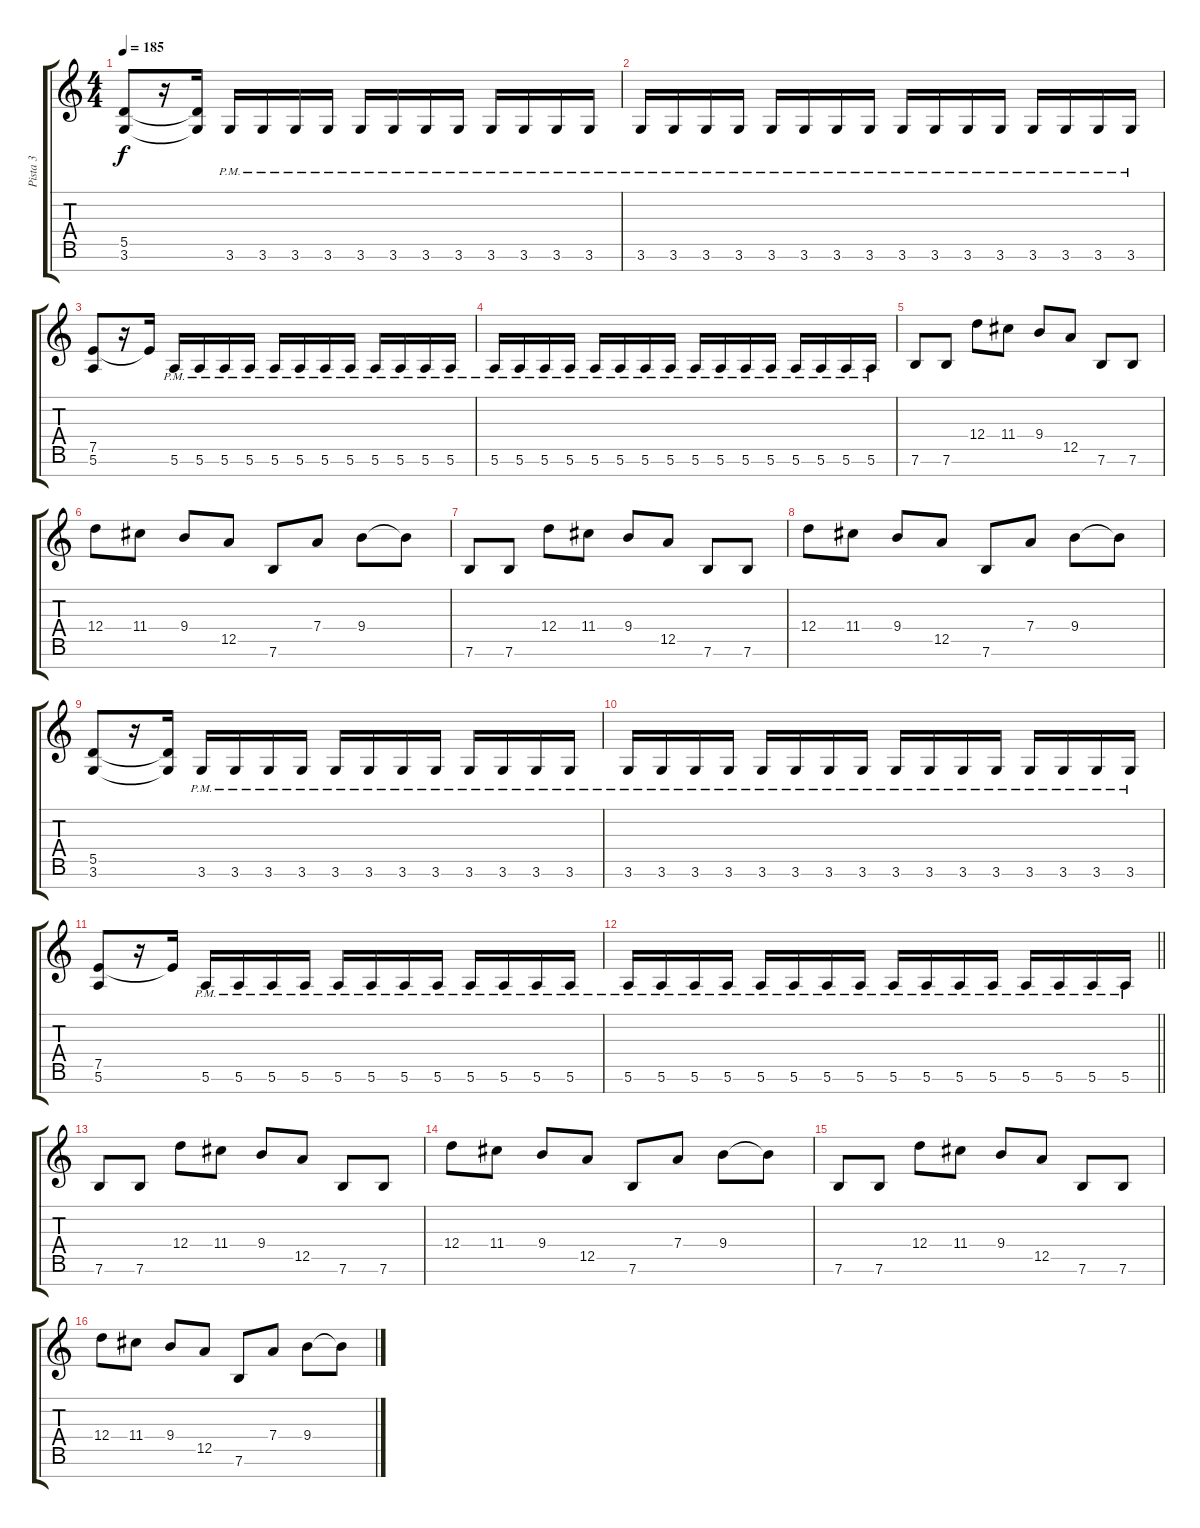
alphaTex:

\track ("Pista 3" "Pista 3") {instrument distortionguitar}
\staff {score tabs}
\tuning (E4 B3 G3 D3 A2 E2 B1) {hide}
\ts (4 4)
\tempo 185
\clef g2
\ks c
(5.5 3.6).8{dy f} r.16 (5.5{t} 3.6{t}).16 3.6{pm}.16 3.6{pm}.16 3.6{pm}.16 3.6{pm}.16 3.6{pm}.16 3.6{pm}.16 3.6{pm}.16 3.6{pm}.16 3.6{pm}.16 3.6{pm}.16 3.6{pm}.16 3.6{pm}.16 |
3.6{pm}.16 3.6{pm}.16 3.6{pm}.16 3.6{pm}.16 3.6{pm}.16 3.6{pm}.16 3.6{pm}.16 3.6{pm}.16 3.6{pm}.16 3.6{pm}.16 3.6{pm}.16 3.6{pm}.16 3.6{pm}.16 3.6{pm}.16 3.6{pm}.16 3.6{pm}.16 |
(7.5 5.6).8 r.16 7.5{t}.16 5.6{pm}.16 5.6{pm}.16 5.6{pm}.16 5.6{pm}.16 5.6{pm}.16 5.6{pm}.16 5.6{pm}.16 5.6{pm}.16 5.6{pm}.16 5.6{pm}.16 5.6{pm}.16 5.6{pm}.16 |
5.6{pm}.16 5.6{pm}.16 5.6{pm}.16 5.6{pm}.16 5.6{pm}.16 5.6{pm}.16 5.6{pm}.16 5.6{pm}.16 5.6{pm}.16 5.6{pm}.16 5.6{pm}.16 5.6{pm}.16 5.6{pm}.16 5.6{pm}.16 5.6{pm}.16 5.6{pm}.16 |
7.6.8 7.6.8 12.4.8 11.4.8 9.4.8 12.5.8 7.6.8 7.6.8 |
12.4.8 11.4.8 9.4.8 12.5.8 7.6.8 7.4.8 9.4.8 9.4{t}.8 |
7.6.8 7.6.8 12.4.8 11.4.8 9.4.8 12.5.8 7.6.8 7.6.8 |
12.4.8 11.4.8 9.4.8 12.5.8 7.6.8 7.4.8 9.4.8 9.4{t}.8 |
(5.5 3.6).8 r.16 (5.5{t} 3.6{t}).16 3.6{pm}.16 3.6{pm}.16 3.6{pm}.16 3.6{pm}.16 3.6{pm}.16 3.6{pm}.16 3.6{pm}.16 3.6{pm}.16 3.6{pm}.16 3.6{pm}.16 3.6{pm}.16 3.6{pm}.16 |
3.6{pm}.16 3.6{pm}.16 3.6{pm}.16 3.6{pm}.16 3.6{pm}.16 3.6{pm}.16 3.6{pm}.16 3.6{pm}.16 3.6{pm}.16 3.6{pm}.16 3.6{pm}.16 3.6{pm}.16 3.6{pm}.16 3.6{pm}.16 3.6{pm}.16 3.6{pm}.16 |
(7.5 5.6).8 r.16 7.5{t}.16 5.6{pm}.16 5.6{pm}.16 5.6{pm}.16 5.6{pm}.16 5.6{pm}.16 5.6{pm}.16 5.6{pm}.16 5.6{pm}.16 5.6{pm}.16 5.6{pm}.16 5.6{pm}.16 5.6{pm}.16 |
\barLineRight lightlight
5.6{pm}.16 5.6{pm}.16 5.6{pm}.16 5.6{pm}.16 5.6{pm}.16 5.6{pm}.16 5.6{pm}.16 5.6{pm}.16 5.6{pm}.16 5.6{pm}.16 5.6{pm}.16 5.6{pm}.16 5.6{pm}.16 5.6{pm}.16 5.6{pm}.16 5.6{pm}.16 |
7.6.8 7.6.8 12.4.8 11.4.8 9.4.8 12.5.8 7.6.8 7.6.8 |
12.4.8 11.4.8 9.4.8 12.5.8 7.6.8 7.4.8 9.4.8 9.4{t}.8 |
7.6.8 7.6.8 12.4.8 11.4.8 9.4.8 12.5.8 7.6.8 7.6.8 |
12.4.8 11.4.8 9.4.8 12.5.8 7.6.8 7.4.8 9.4.8 9.4{t}.8
